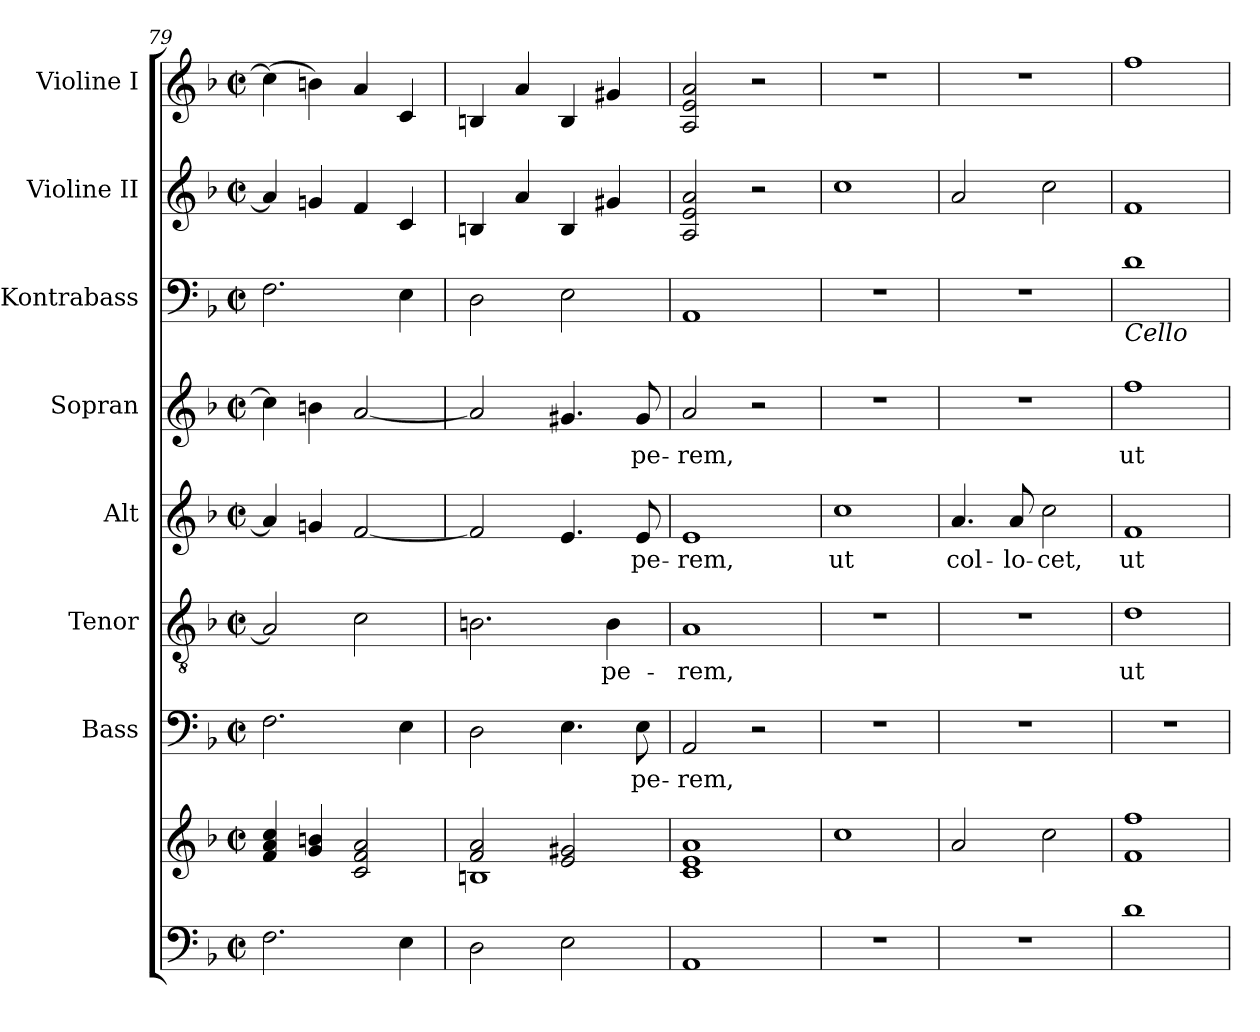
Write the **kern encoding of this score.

**kern	**kern	**kern	**text	**kern	**text	**kern	**text	**kern	**text	**kern	**kern	**kern
*part8	*part8	*part7	*part7	*part6	*part6	*part5	*part5	*part4	*part4	*part3	*part2	*part1
*staff9	*staff8	*staff7	*staff7	*staff6	*staff6	*staff5	*staff5	*staff4	*staff4	*staff3	*staff2	*staff1
*	*	*I"Bass	*	*I"Tenor	*	*I"Alt	*	*I"Sopran	*	*I"Kontrabass	*I"Violine II	*I"Violine I
*	*	*I'B.	*	*I'T.	*	*I'A.	*	*I'S.	*	*I'Kb.	*I'Vl. II	*I'Vl. I
*clefF4	*clefG2	*clefF4	*	*clefGv2	*	*clefG2	*	*clefG2	*	*clefF4	*clefG2	*clefG2
*	*	*	*	*	*	*	*	*	*	*ITrd7c12	*	*
*k[b-]	*k[b-]	*k[b-]	*	*k[b-]	*	*k[b-]	*	*k[b-]	*	*k[b-]	*k[b-]	*k[b-]
*F:	*F:	*F:	*	*F:	*	*F:	*	*F:	*	*F:	*F:	*F:
*M2/2	*M2/2	*M2/2	*	*M2/2	*	*M2/2	*	*M2/2	*	*M2/2	*M2/2	*M2/2
*met(c|)	*met(c|)	*met(c|)	*	*met(c|)	*	*met(c|)	*	*met(c|)	*	*met(c|)	*met(c|)	*met(c|)
=79	=79	=79	=79	=79	=79	=79	=79	=79	=79	=79	=79	=79
2.F\	4f/ 4a/ 4cc/	2.F\	.	2A/]	.	4a/]	.	4cc\]	.	2.FF\	4a/]	(>4cc\]
.	4g/ 4bn/	.	.	.	.	4gn/	.	4bn\	.	.	4gn/	4bn\)
.	2c/ 2f/ 2a/	.	.	2c\	.	[2f/	.	[2a/	.	.	4f/	4a/
4E\	.	4E\	.	.	.	.	.	.	.	4EE\	4c/	4c/
=80	=80	=80	=80	=80	=80	=80	=80	=80	=80	=80	=80	=80
*	*^	*	*	*	*	*	*	*	*	*	*	*
2D\	2f/ 2a/	1Bn	2D\	.	2.Bn\	.	2f/]	.	2a/]	.	2DD\	4Bn/	4Bn/
.	.	.	.	.	.	.	.	.	.	.	.	4a/	4a/
2E\	2e/ 2g#X/	.	4.E\	.	.	.	4.e/	.	4.g#X/	.	2EE\	4B/	4B/
!	!	!	!	!	!	!LO:LY:b	!	!	!	!	!	!	!
.	.	.	.	.	4B\	-pe-	.	.	.	.	.	4g#X/	4g#X/
!	!	!	!	!LO:LY:b	!	!	!	!LO:LY:b	!	!LO:LY:b	!	!	!
.	.	.	8E\	-pe-	.	.	8e/	-pe-	8g#/	-pe-	.	.	.
*	*v	*v	*	*	*	*	*	*	*	*	*	*	*
!!LO:PB:g=z
=81	=81	=81	=81	=81	=81	=81	=81	=81	=81	=81	=81	=81
!	!	!	!LO:LY:b	!	!LO:LY:b	!	!LO:LY:b	!	!LO:LY:b	!	!	!
1AA	1c 1e 1a	2AA/	-rem,	1A	-rem,	1e	-rem,	2a/	-rem,	1AAA	2A/ 2e/ 2a/	2A/ 2e/ 2a/
.	.	2r	.	.	.	.	.	2r	.	.	2r	2r
=82	=82	=82	=82	=82	=82	=82	=82	=82	=82	=82	=82	=82
!	!	!	!	!	!	!	!LO:LY:b	!	!	!	!	!
1r	1cc	1r	.	1r	.	1cc	ut	1r	.	1r	1cc	1r
=83	=83	=83	=83	=83	=83	=83	=83	=83	=83	=83	=83	=83
!	!	!	!	!	!	!	!LO:LY:b	!	!	!	!	!
1r	2a/	1r	.	1r	.	4.a/	col-	1r	.	1r	2a/	1r
!	!	!	!	!	!	!	!LO:LY:b	!	!	!	!	!
.	.	.	.	.	.	8a/	-lo-	.	.	.	.	.
!	!	!	!	!	!	!	!LO:LY:b	!	!	!	!	!
.	2cc\	.	.	.	.	2cc\	-cet,	.	.	.	2cc\	.
=84	=84	=84	=84	=84	=84	=84	=84	=84	=84	=84	=84	=84
!	!	!	!	!	!	!	!	!	!	!LO:TX:b:i:t=Cello	!	!
!	!	!	!	!	!LO:LY:b	!	!LO:LY:b	!	!LO:LY:b	!	!	!
1d	1f 1ff	1r	.	1d	ut	1f	ut	1ff	ut	1D	1f	1ff
=	=	=	=	=	=	=	=	=	=	=	=	=
*-	*-	*-	*-	*-	*-	*-	*-	*-	*-	*-	*-	*-
